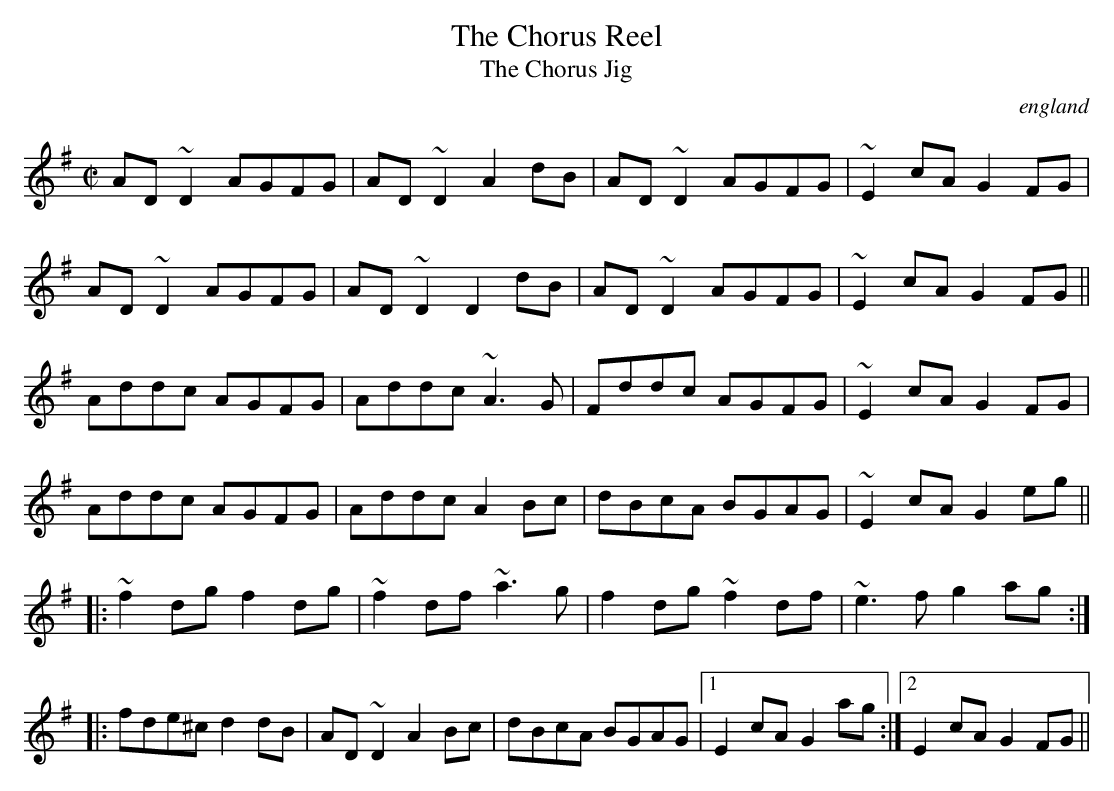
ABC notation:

X:1
T:Chorus Reel, The
T:Chorus Jig, The
O:england
M:C|
K:Dmix
AD~D2 AGFG|AD~D2 A2dB|AD~D2 AGFG|~E2cA G2FG|
AD~D2 AGFG|AD~D2 D2dB|AD~D2 AGFG|~E2cA G2FG||
Addc AGFG|Addc ~A3G|Fddc AGFG|~E2cA G2FG|
Addc AGFG|Addc A2Bc|dBcA BGAG|~E2cA G2eg||
|:~f2dg f2dg|~f2df ~a3g|f2dg ~f2df|~e3f g2ag:|
|:fde^c d2dB|AD~D2 A2Bc|dBcA BGAG|1 E2cA G2ag:|2 E2cA G2FG||
